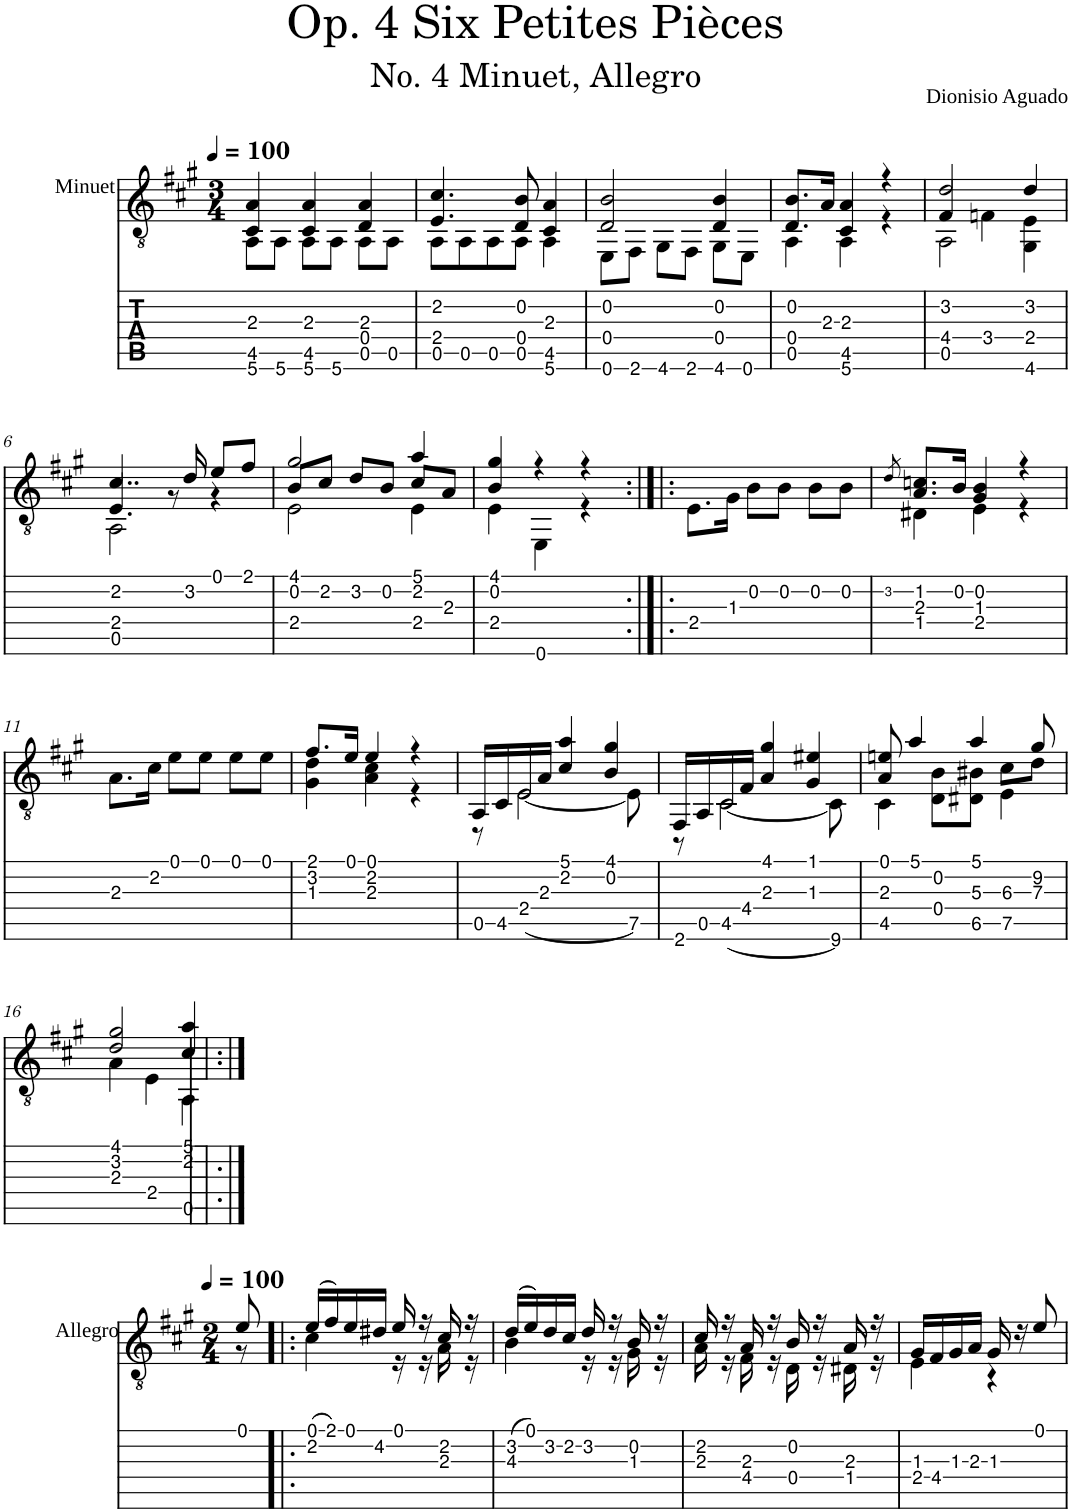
**kern	**kern
*part1	*part1
*staff2	*staff1
*I"Guitar	*
*stria6	*
*	*clefGv2
*k[f#c#g#]	*k[f#c#g#]
*A:	*A:
*M3/4	*M3/4
*MM100	*MM100
=1	=1
*^	*^
4C# 4A	8AAL	4C#/ 4A/	8AA\L
.	8AAJ	.	8AA\J
4C# 4A	8AAL	4C#/ 4A/	8AA\L
.	8AAJ	.	8AA\J
4D 4A	8AAL	4D/ 4A/	8AA\L
.	8AAJ	.	8AA\J
=2	=2	=2	=2
4.E 4.c#	8AAL	4.E/ 4.c#/	8AA\L
.	8AAJ	.	8AA\
.	8AAL	.	8AA\
8D 8B	8AAJ	8D/ 8B/	8AA\J
4C# 4A	4AA	4C#/ 4A/	4AA\
=3	=3	=3	=3
2D 2B	8EEL	2D/ 2B/	8EE\L
.	8FF#J	.	8FF#\J
.	8GG#L	.	8GG#\L
.	8FF#J	.	8FF#\J
4D 4B	8GG#L	4D/ 4B/	8GG#\L
.	8EEJ	.	8EE\J
=4	=4	=4	=4
8.D\ 8.B\L	4AA	8.D/ 8.B/L	4AA\
16AJk	.	16A/Jk	.
4C# 4A	4AA	4C#/ 4A/	4AA\
4r	4r	4r	4r
=5	=5	=5	=5
*	*^	*	*^
2d	4F#	2AA	2d/	4F#/	2AA\
.	4Fn	.	.	4Fn\	.
4d	4E	4GG#	4d/	4E\	4GG#\
!!LO:LB:g=z	!!	!!
=6	=6	=6	=6	=6	=6
4..c#	4.E	2AA	4..c#/	4.E/	2AA\
.	8r	.	.	8r	.
16d	.	.	16d/	.	.
8eL	4ryy	4r	8e/L	4ryy	4r
8f#J	.	.	8f#/J	.	.
=7	=7	=7	=7	=7	=7
2g#	2E	8BL	2g#/	2E\	8B/L
.	.	8c#J	.	.	8c#/J
.	.	8dL	.	.	8d/L
.	.	8BJ	.	.	8B/J
4a	4E	8c#L	4a/	4E\	8c#/L
.	.	8AJ	.	.	8A/J
*	*v	*v	*	*	*
*	*	*	*v	*v
=8	=8	=8	=8
4B 4g#	4E	4B/ 4g#/	4E\
4r	4EE	4r	4EE\
4r	4r	4r	4r
*v	*v	*	*
*	*v	*v
=9:|!|:	=9:|!|:
8.EL	8.E\L
16G#Jk	16G#\Jk
8BL	8B\L
8BJ	8B\J
8BL	8B\L
8BJ	8B\J
=10	=10
qd	8qd/
*^	*^
8.A\ 8.cn\L	4D#X	8.A/ 8.cn/L	4D#X\
16BJk	.	16B/Jk	.
4G# 4B	4E	4G#/ 4B/	4E\
4r	4r	4r	4r
*v	*v	*	*
*	*v	*v
!!LO:LB:g=z
=11	=11
8.AL	8.A\L
16c#Jk	16c#\Jk
8eL	8e\L
8eJ	8e\J
8eL	8e\L
8eJ	8e\J
=12	=12
*^	*^
8.f#L	4G# 4d	8.f#/L	4G#\ 4d\
16eJk	.	16e/Jk	.
4e	4A 4c#	4e/	4A\ 4c#\
4r	4r	4r	4r
=13	=13	=13	=13
16AALL	8r	16AA/LL	8r
16C#J	.	16C#/	.
!LO:N:head=open	!LO:N:head=open	!LO:N:head=open	!LO:N:head=open
16EL	[2E	16E/	[2E\
16AJJ	.	16A/JJ	.
4c# 4a	.	4c#/ 4a/	.
4B 4g#	.	4B/ 4g#/	.
.	8E]	.	8E\]
=14	=14	=14	=14
16FF#LL	8r	16FF#/LL	8r
16AAJ	.	16AA/	.
!LO:N:head=open	!	!LO:N:head=open	!
16C#L	[2C#	16C#/	[2C#\
16F#JJ	.	16F#/JJ	.
4A 4g#	.	4A/ 4g#/	.
4G# 4e#X	.	4G#/ 4e#X/	.
.	8C#]	.	8C#\]
=15	=15	=15	=15
*	*^	*	*^
8A 8en	4C#	2ryy	8A/ 8en/	4C#\	2ryy
4a	.	.	4a/	.	.
.	8D\ 8B\L	.	.	8D\ 8B\L	.
4a	8D#X\ 8B#X\J	.	4a/	8D#X\ 8B#X\J	.
.	8c#L	4E	.	8c#\L	4E\
8g#	8dJ	.	8g#/	8d\J	.
*	*v	*v	*	*	*
*	*	*	*v	*v
!!LO:LB:g=z
=16	=16	=16	=16
2d 2g#	4A	2d/ 2g#/	4A\
.	4E	.	4E\
4c# 4a	4AA	4c#/ 4a/	4AA\
*v	*v	*	*
*	*v	*v
=17:|!	=17:|!
64ryy	64ryy
!!LO:LB:g=z
=	=
*stria6	*
*k[f#c#g#]	*k[f#c#g#]
*A:	*A:
*M2/4	*M2/4
*	*MM100
*^	*^
8e	8r	8e/	8r
=1!|:	=1!|:	=1!|:	=1!|:
16eLL	4c#	(16e/LL	4c#\
16f#J	.	16f#/)	.
16eL	.	16e/	.
16d#XJJ	.	16d#X/JJ	.
16e	16r	16e/	16r
16r	16r	16r	16r
16c#	16A	16c#/	16A\
16r	16r	16r	16r
=2	=2	=2	=2
16dLL	4B	(16d/LL	4B\
16eJ	.	16e/)	.
16dL	.	16d/	.
16c#JJ	.	16c#/JJ	.
16d	16r	16d/	16r
16r	16r	16r	16r
16B	16G#	16B/	16G#\
16r	16r	16r	16r
=3	=3	=3	=3
16c#	16A	16c#/	16A\
16r	16r	16r	16r
16A	16F#	16A/	16F#\
16r	16r	16r	16r
16B	16D	16B/	16D\
16r	16r	16r	16r
16A	16D#X	16A/	16D#X\
16r	16r	16r	16r
=4	=4	=4	=4
16G#LL	4E	16G#/LL	4E\
16F#J	.	16F#/	.
16G#L	.	16G#/	.
16AJJ	.	16A/JJ	.
16G#	4r	16G#/	4r
16r	.	16r	.
8e	.	8e/	.
*v	*v	*	*
*	*v	*v
=	=
*-	*-
